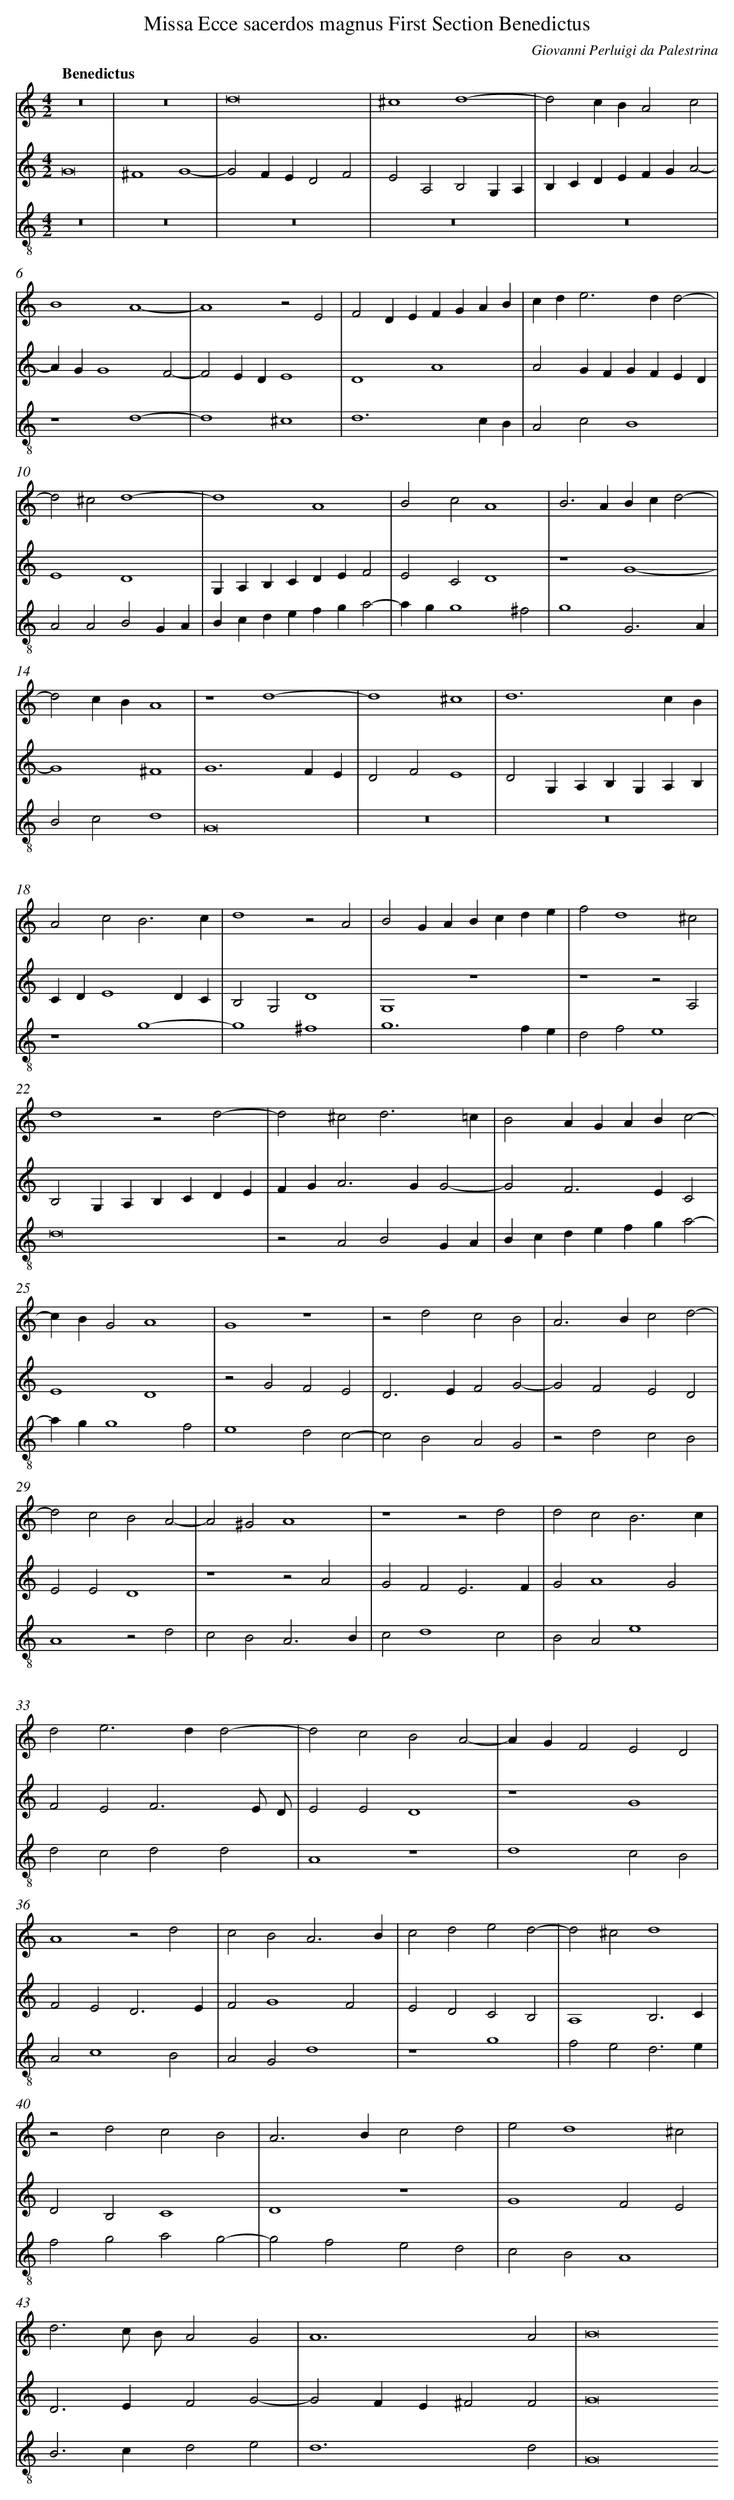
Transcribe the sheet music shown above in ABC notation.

X:1
T: Missa Ecce sacerdos magnus First Section Benedictus
C: Giovanni Perluigi da Palestrina
L: 1/4
M: 4/2
Q: "Benedictus"
V: 1 clef=treble
V: 2 clef=treble
V: 3 clef=treble-8
K: C
[V:1] z8 |
[V:2] G8 |
[V:3] z8 |
[V:1] z8 |
[V:2] ^F4G4- |
[V:3] z8 |
[V:1] d8 |
[V:2] G2FED2F2 |
[V:3] z8 |
[V:1] ^c4d4- |
[V:2] E2A,2B,2G,A, |
[V:3] z8 |
[V:1] d2cBA2c2 |
[V:2] B,CDEFGA2- |
[V:3] z8 |
[V:1] B4A4- |
[V:2] AGG4F2- |
[V:3] z4d4- |
[V:1] A4z2E2 |
[V:2] F2EDE4 |
[V:3] d4^c4 |
[V:1] F2DEFGAB |
[V:2] D4A4 |
[V:3] d6cB |
[V:1] cd2<e2dd2- |
[V:2] A2GFGFED |
[V:3] A2c2B4 |
[V:1] d2^c2d4- |
[V:2] E4D4 |
[V:3] A2A2B2GA |
[V:1] d4A4 |
[V:2] G,A,B,CDEF2 |
[V:3] Bcdefga2- |
[V:1] B2c2A4 |
[V:2] E2C2D4 |
[V:3] agg4^f2 |
[V:1] B2>A2Bcd2- |
[V:2] z4G4- |
[V:3] g4G3A |
[V:1] d2cBA4 |
[V:2] G4^F4 |
[V:3] B2c2d4 |
[V:1] z4d4- |
[V:2] G6FE |
[V:3] G8 |
[V:1] d4^c4 |
[V:2] D2F2E4 |
[V:3] z8 |
[V:1] d6cB |
[V:2] D2G,A,B,G,A,B, |
[V:3] z8 |
[V:1] A2c2B3c |
[V:2] CDE4DC |
[V:3] z4g4- |
[V:1] d4z2A2 |
[V:2] B,2G,2D4 |
[V:3] g4^f4 |
[V:1] B2GABcde |
[V:2] G,4z4 |
[V:3] g6fe |
[V:1] f2d4^c2 |
[V:2] z4z2A,2 |
[V:3] d2f2e4 |
[V:1] d4z2d2- |
[V:2] B,2G,A,B,CDE |
[V:3] d8 |
[V:1] d2^c2d3=c |
[V:2] FG2<A2GG2- |
[V:3] z2A2B2GA |
[V:1] B2AGABc2- |
[V:2] G2F2>E2C2 |
[V:3] Bcdefga2- |
[V:1] cBG2A4 |
[V:2] E4D4 |
[V:3] agg4f2 |
[V:1] G4z4 |
[V:2] z2G2F2E2 |
[V:3] e4d2c2- |
[V:1] z2d2c2B2 |
[V:2] D2>E2F2G2- |
[V:3] c2B2A2G2 |
[V:1] A2>B2c2d2- |
[V:2] G2F2E2D2 |
[V:3] z2d2c2B2 |
[V:1] d2c2B2A2- |
[V:2] E2E2D4 |
[V:3] A4z2d2 |
[V:1] A2^G2A4 |
[V:2] z4z2A2 |
[V:3] c2B2A3B |
[V:1] z4z2d2 |
[V:2] G2F2E3F |
[V:3] c2d4c2 |
[V:1] d2c2B3c |
[V:2] G2A4G2 |
[V:3] B2A2e4 |
[V:1] d2e2>d2d2- |
[V:2] F2E2F3E/ D/ |
[V:3] d2c2d2d2 |
[V:1] d2c2B2A2- |
[V:2] E2E2D4 |
[V:3] A4z4 |
[V:1] AGF2E2D2 |
[V:2] z4G4 |
[V:3] d4c2B2 |
[V:1] A4z2d2 |
[V:2] F2E2D3E |
[V:3] A2c4B2 |
[V:1] c2B2A3B |
[V:2] F2G4F2 |
[V:3] A2G2d4 |
[V:1] c2d2e2d2- |
[V:2] E2D2C2B,2 |
[V:3] z4g4 |
[V:1] d2^c2d4 |
[V:2] A,4B,3C |
[V:3] f2e2d3e |
[V:1] z2d2c2B2 |
[V:2] D2B,2C4 |
[V:3] f2g2a2g2- |
[V:1] A2>B2c2d2 |
[V:2] D4z4 |
[V:3] g2f2e2d2 |
[V:1] e2d4^c2 |
[V:2] G4F2E2 |
[V:3] c2B2A4 |
[V:1] d3c/ B/A2G2 |
[V:2] D2>E2F2G2- |
[V:3] B2>c2d2e2 |
[V:1] A6A2 |
[V:2] G2FE^F2F2 |
[V:3] d6d2 |
[V:1] B8
[V:2] G8
[V:3] G8
